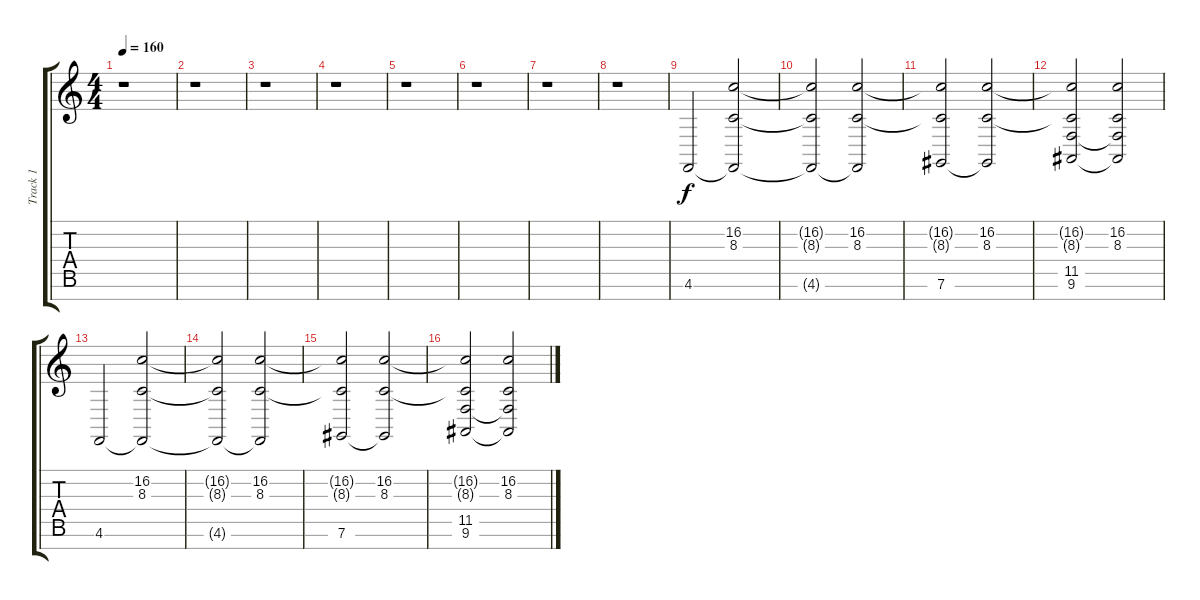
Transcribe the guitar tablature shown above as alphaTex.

\track ("Track 1" "Track 1") {instrument acousticgrandpiano}
\staff {score tabs}
\tuning (Db4 Ab3 E3 B2 Gb2 Db2 B1) {hide}
\ts (4 4)
\tempo 160
\clef g2
\ks c
r.1{dy f} |
r.1 |
r.1 |
r.1 |
r.1 |
r.1 |
r.1 |
r.1 |
4.6.2 (16.2 8.3 4.6{t}).2 |
(16.2{t} 8.3{t} 4.6{t}).2 (16.2 8.3 4.6{t}).2 |
(16.2{t} 8.3{t} 7.6).2 (16.2 8.3 7.6{t}).2 |
(16.2{t} 8.3{t} 11.5 9.6).2 (16.2 8.3 11.5{t} 9.6{t}).2 |
4.6.2 (16.2 8.3 4.6{t}).2 |
(16.2{t} 8.3{t} 4.6{t}).2 (16.2 8.3 4.6{t}).2 |
(16.2{t} 8.3{t} 7.6).2 (16.2 8.3 7.6{t}).2 |
(16.2{t} 8.3{t} 11.5 9.6).2 (16.2 8.3 11.5{t} 9.6{t}).2
